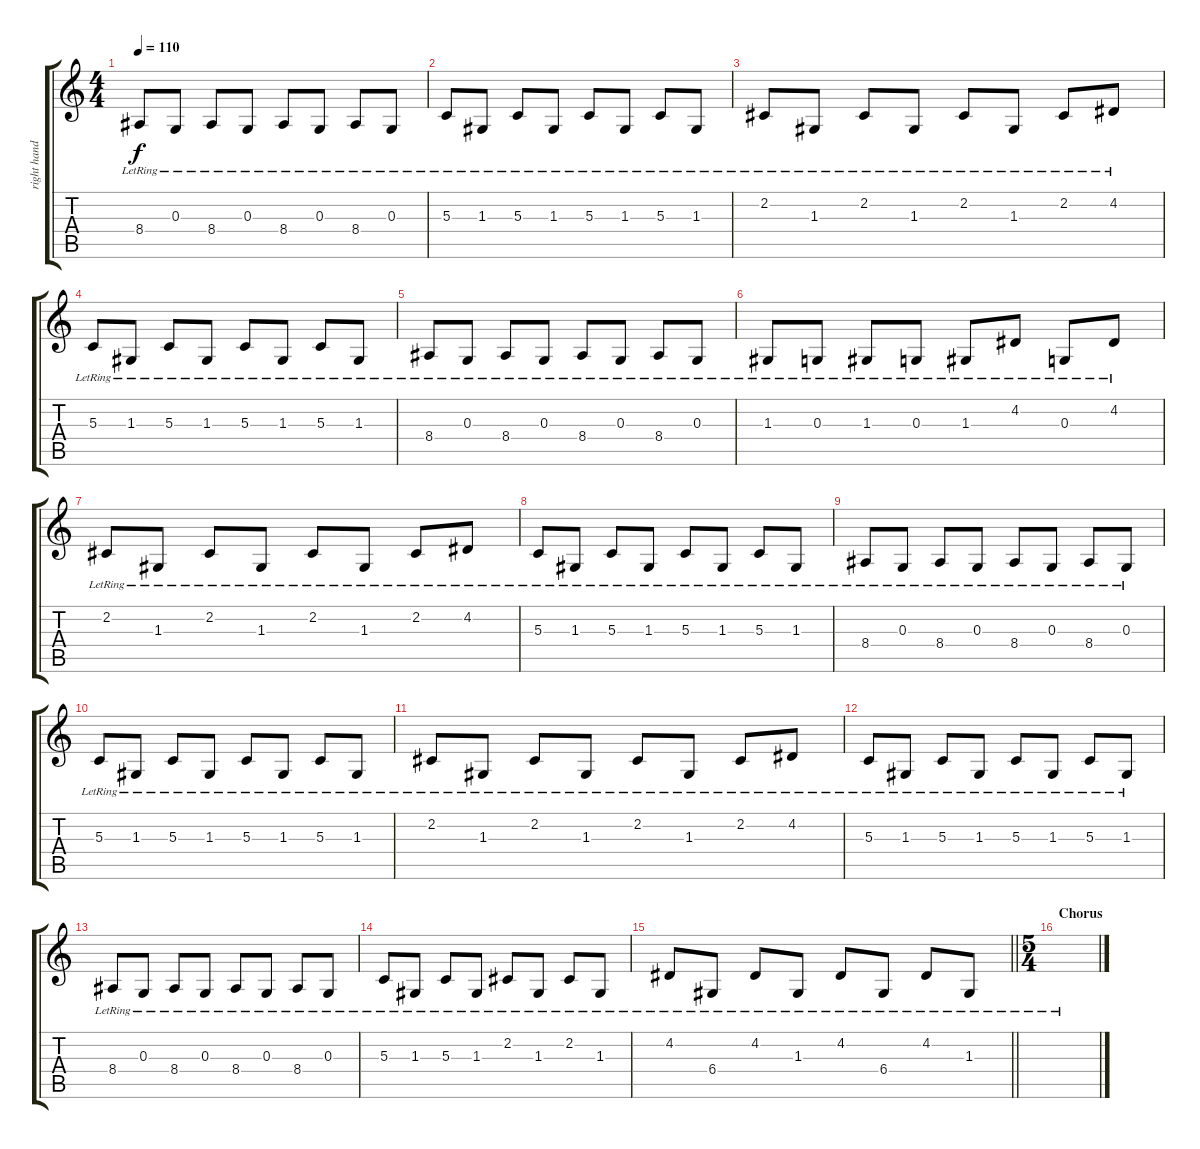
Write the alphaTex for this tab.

\track ("right hand piano part" "right hand") {instrument acousticgrandpiano}
\staff {score tabs}
\tuning (E4 B3 G3 D3 A2 E2) {hide}
\ts (4 4)
\tempo 110
\clef g2
\ks c
8.4{lr}.8{dy f} 0.3{lr}.8 8.4{lr}.8 0.3{lr}.8 8.4{lr}.8 0.3{lr}.8 8.4{lr}.8 0.3{lr}.8 |
5.3{lr}.8 1.3{lr}.8 5.3{lr}.8 1.3{lr}.8 5.3{lr}.8 1.3{lr}.8 5.3{lr}.8 1.3{lr}.8 |
2.2{lr}.8 1.3{lr}.8 2.2{lr}.8 1.3{lr}.8 2.2{lr}.8 1.3{lr}.8 2.2{lr}.8 4.2{lr}.8 |
5.3{lr}.8 1.3{lr}.8 5.3{lr}.8 1.3{lr}.8 5.3{lr}.8 1.3{lr}.8 5.3{lr}.8 1.3{lr}.8 |
8.4{lr}.8 0.3{lr}.8 8.4{lr}.8 0.3{lr}.8 8.4{lr}.8 0.3{lr}.8 8.4{lr}.8 0.3{lr}.8 |
1.3{lr}.8 0.3{lr}.8 1.3{lr}.8 0.3{lr}.8 1.3{lr}.8 4.2{lr}.8 0.3{lr}.8 4.2{lr}.8 |
2.2{lr}.8 1.3{lr}.8 2.2{lr}.8 1.3{lr}.8 2.2{lr}.8 1.3{lr}.8 2.2{lr}.8 4.2{lr}.8 |
5.3{lr}.8 1.3{lr}.8 5.3{lr}.8 1.3{lr}.8 5.3{lr}.8 1.3{lr}.8 5.3{lr}.8 1.3{lr}.8 |
8.4{lr}.8 0.3{lr}.8 8.4{lr}.8 0.3{lr}.8 8.4{lr}.8 0.3{lr}.8 8.4{lr}.8 0.3{lr}.8 |
5.3{lr}.8 1.3{lr}.8 5.3{lr}.8 1.3{lr}.8 5.3{lr}.8 1.3{lr}.8 5.3{lr}.8 1.3{lr}.8 |
2.2{lr}.8 1.3{lr}.8 2.2{lr}.8 1.3{lr}.8 2.2{lr}.8 1.3{lr}.8 2.2{lr}.8 4.2{lr}.8 |
5.3{lr}.8 1.3{lr}.8 5.3{lr}.8 1.3{lr}.8 5.3{lr}.8 1.3{lr}.8 5.3{lr}.8 1.3{lr}.8 |
8.4{lr}.8 0.3{lr}.8 8.4{lr}.8 0.3{lr}.8 8.4{lr}.8 0.3{lr}.8 8.4{lr}.8 0.3{lr}.8 |
5.3{lr}.8 1.3{lr}.8 5.3{lr}.8 1.3{lr}.8 2.2{lr}.8 1.3{lr}.8 2.2{lr}.8 1.3{lr}.8 |
\barLineRight lightlight
4.2{lr}.8 6.4{lr}.8 4.2{lr}.8 1.3{lr}.8 4.2{lr}.8 6.4{lr}.8 4.2{lr}.8 1.3{lr}.8 |
\ts (5 4)
\section ("" "Chorus")
